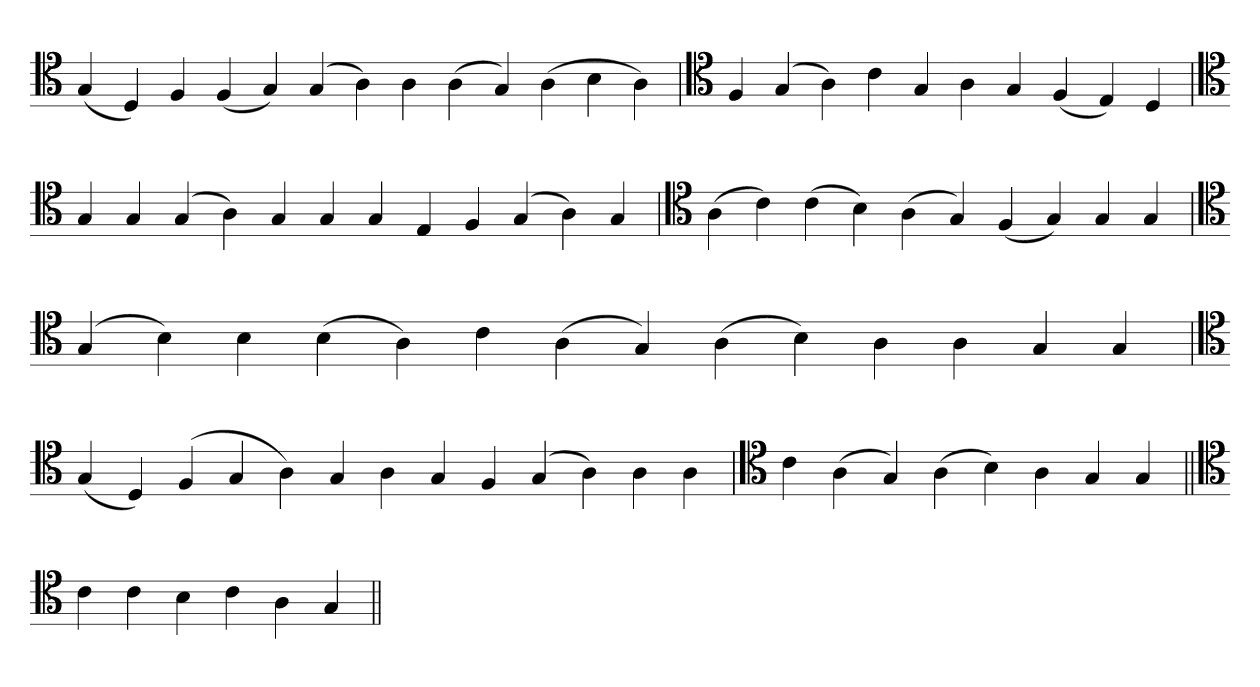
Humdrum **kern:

**kern
*part1
*staff1
*clefC4
=
(4G
4D)
4F
(4F
4G)
(4G
4A)
4A
(4A
4G)
(4A
4B
4A)
=`
*clefC4
4F
(4G
4A)
4c
4G
4A
4G
(4F
4E)
4D
='
*clefC4
4G
4G
(4G
4A)
4G
4G
4G
4E
4F
(4G
4A)
4G
='
*clefC4
(4A
4c)
(4c
4B)
(4A
4G)
(4F
4G)
4G
4G
='
*clefC4
(4G
4B)
4B
(4B
4A)
4c
(4A
4G)
(4A
4B)
4A
4A
4G
4G
=
*clefC4
(4G
4D)
(4F
4G
4A)
4G
4A
4G
4F
(4G
4A)
4A
4A
=`
*clefC4
4c
(4A
4G)
(4A
4B)
4A
4G
4G
=||
*clefC4
4c
4c
4B
4c
4A
4G
=||
*-
